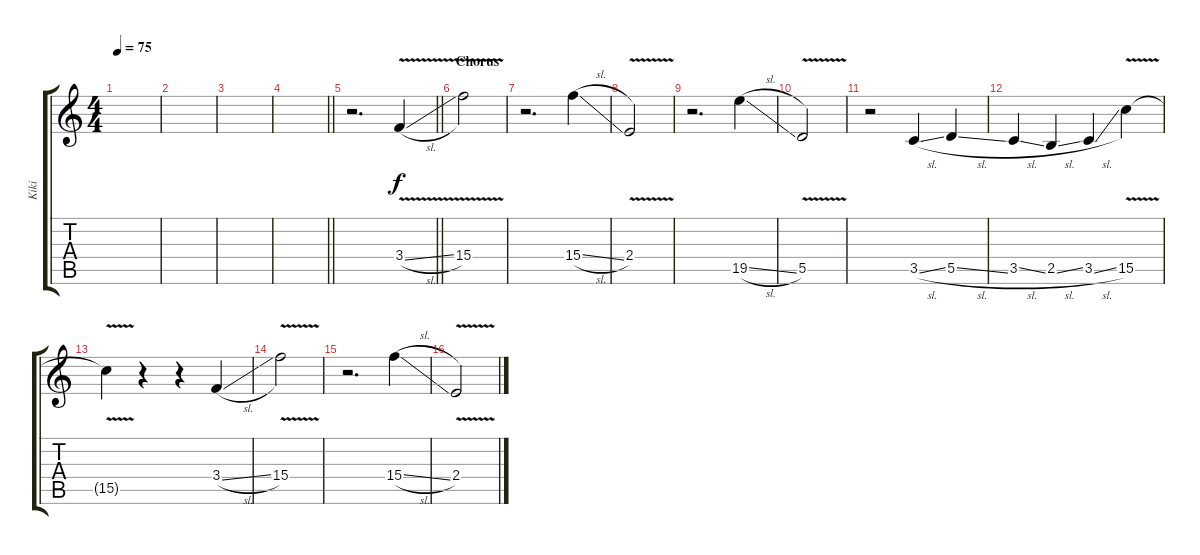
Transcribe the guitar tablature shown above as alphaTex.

\track ("Kiki" "Kiki") {instrument electricguitarclean}
\staff {score tabs}
\tuning (E4 B3 G3 D3 A2 E2) {hide}
\ts (4 4)
\tempo 75
\clef g2
\ks c
|
|
|
\barLineRight lightlight
|
\section ("" "")
\barLineRight lightlight
r.2{d} 3.4{v sl}.4 |
\section ("" "Chorus")
15.4{v}.2 |
r.2{d} 15.4{sl}.4 |
2.4{v}.2 |
r.2{d} 19.5{sl}.4 |
5.5{v}.2 |
r.2 3.5{sl}.4 5.5{sl}.4 |
3.5{sl}.4 2.5{sl}.4 3.5{sl}.4 15.5{v}.4 |
15.5{t}.4 r.4 r.4 3.4{sl}.4 |
15.4{v}.2 |
r.2{d} 15.4{sl}.4 |
2.4{v}.2
